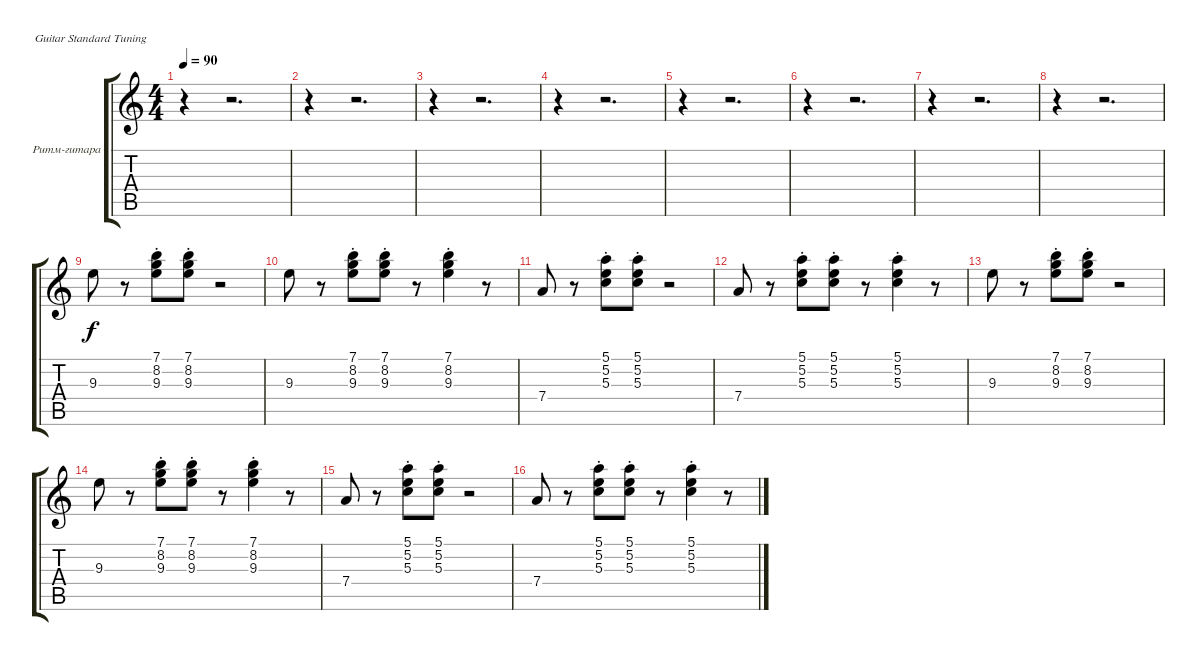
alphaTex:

\defaultSystemsLayout 4
\bracketExtendMode groupsimilarinstruments
\firstSystemTrackNameOrientation horizontal
\otherSystemsTrackNameOrientation horizontal
\track ("Ритм-гитара" "Ритм-гитара") {instrument acousticguitarsteel}
\staff {score tabs}
\tuning (E4 B3 G3 D3 A2 E2)
\ts (4 4)
\tempo 90
\clef g2
\scale
0.333333
\ks c
r.4{dy f} r.2{d} |
\scale
0.333333 r.4 r.2{d} |
\scale
0.333333 r.4 r.2{d} |
\scale
0.333333 r.4 r.2{d} |
\scale
0.333333 r.4 r.2{d} |
\scale
0.333333 r.4 r.2{d} |
\scale
0.333333 r.4 r.2{d} |
\scale
0.333333 r.4 r.2{d} |
\scale
0.333333 9.3.8 r.8 (7.1{st} 8.2{st} 9.3{st}).8 (7.1{st} 8.2{st} 9.3{st}).8 r.2 |
\scale
0.333333 9.3.8 r.8 (7.1{st} 8.2{st} 9.3{st}).8 (7.1{st} 8.2{st} 9.3{st}).8 r.8 (7.1{st} 8.2{st} 9.3{st}).4 r.8 |
\scale
0.333333 7.4.8 r.8 (5.1{st} 5.2{st} 5.3{st}).8 (5.1{st} 5.2{st} 5.3{st}).8 r.2 |
\scale
0.333333 7.4.8 r.8 (5.1{st} 5.2{st} 5.3{st}).8 (5.1{st} 5.2{st} 5.3{st}).8 r.8 (5.1{st} 5.2{st} 5.3{st}).4 r.8 |
\scale
0.333333 9.3.8 r.8 (7.1{st} 8.2{st} 9.3{st}).8 (7.1{st} 8.2{st} 9.3{st}).8 r.2 |
\scale
0.333333 9.3.8 r.8 (7.1{st} 8.2{st} 9.3{st}).8 (7.1{st} 8.2{st} 9.3{st}).8 r.8 (7.1{st} 8.2{st} 9.3{st}).4 r.8 |
\scale
0.333333 7.4.8 r.8 (5.1{st} 5.2{st} 5.3{st}).8 (5.1{st} 5.2{st} 5.3{st}).8 r.2 |
\scale
0.333333 7.4.8 r.8 (5.1{st} 5.2{st} 5.3{st}).8 (5.1{st} 5.2{st} 5.3{st}).8 r.8 (5.1{st} 5.2{st} 5.3{st}).4 r.8
